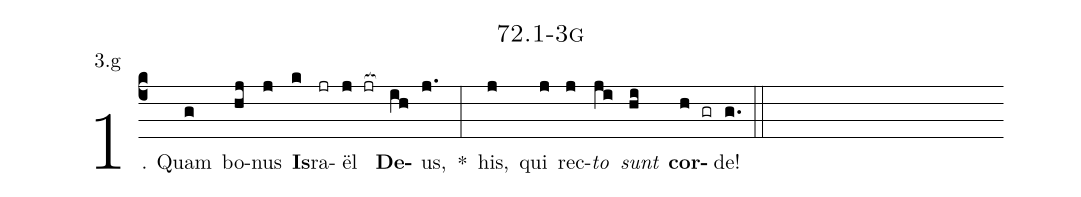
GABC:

name: 72.1-3g;
annotation: 3.g;
%%
(c4)1. Quam(g) bo(hj)nus(j) <b>Is</b>(k)ra(jr)ël(j jr[ocb:1{]) <b>De</b>(ih[ocb:0}])us,(j.) *(:) his,(j) qui(j) rec(j)<i>to</i>(ji) <i>sunt</i>(hi) <b>cor</b>(h gr)de!(g.) (::)


%E(j) u(j) o(ji) u(hi) a(h) e.(g.) (::)
